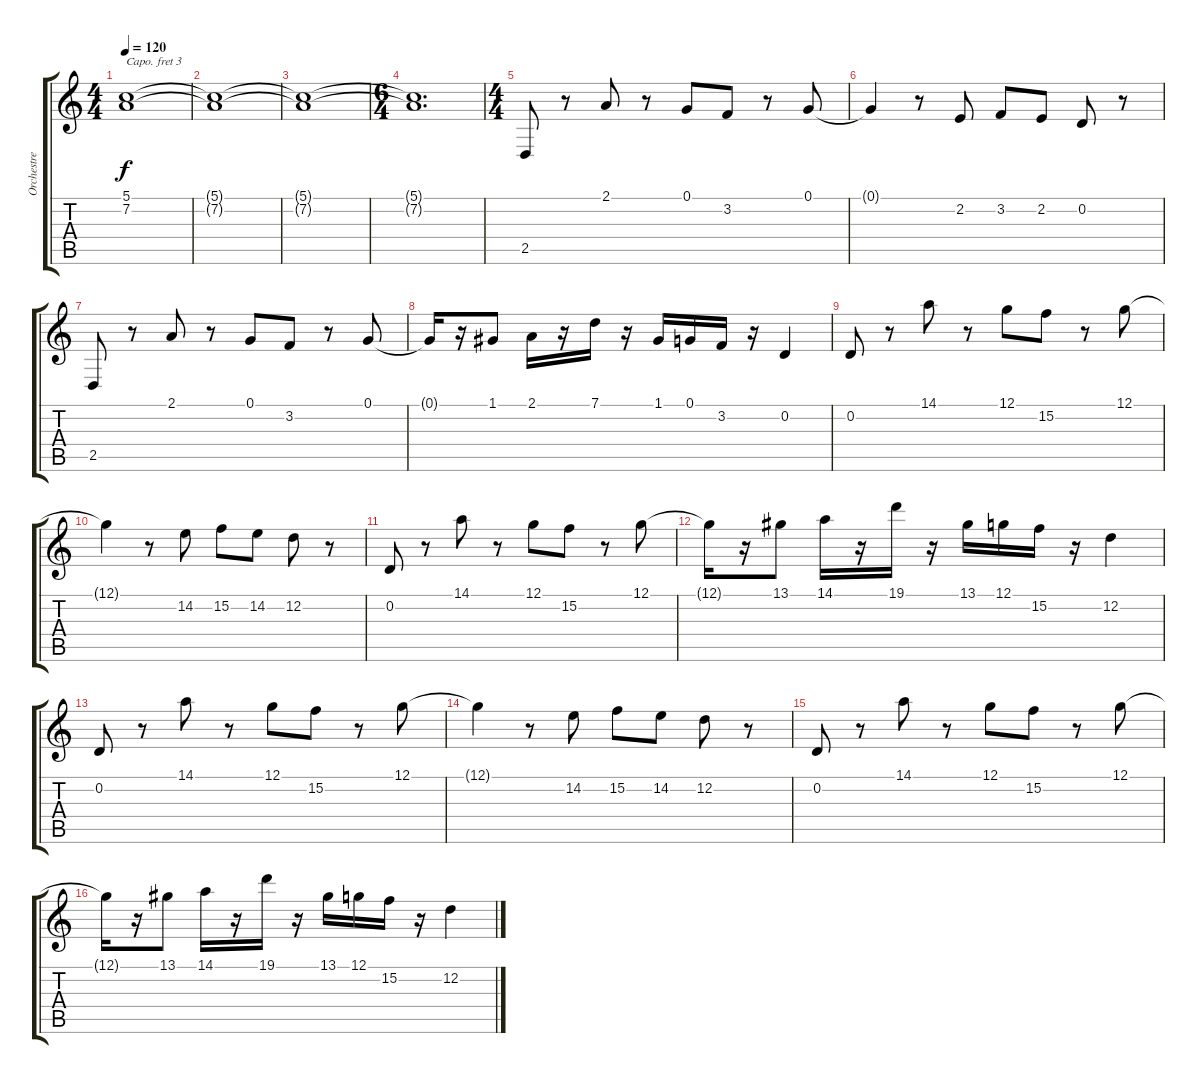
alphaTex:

\track ("Orchestre" "Orchestre") {instrument stringensemble1}
\staff {score tabs}
\capo 3
\tuning (E4 B3 G3 D3 A2 E2) {hide}
\ts (4 4)
\tempo 120
\clef g2
\ks c
(5.1 7.2).1{dy f} |
(5.1{t} 7.2{t}).1 |
(5.1{t} 7.2{t}).1 |
\ts (6 4)
(5.1{t} 7.2{t}).1{d volume 0} |
\ts (4 4)
2.5.8{volume 16} r.8 2.1.8 r.8 0.1.8 3.2.8 r.8 0.1.8 |
0.1{t}.4 r.8 2.2.8 3.2.8 2.2.8 0.2.8 r.8 |
2.5.8 r.8 2.1.8 r.8 0.1.8 3.2.8 r.8 0.1.8 |
0.1{t}.16 r.16 1.1.8 2.1.16 r.16 7.1.16 r.16 1.1.16 0.1.16 3.2.16 r.16 0.2.4 |
0.2.8 r.8 14.1.8 r.8 12.1.8 15.2.8 r.8 12.1.8 |
12.1{t}.4 r.8 14.2.8 15.2.8 14.2.8 12.2.8 r.8 |
0.2.8 r.8 14.1.8 r.8 12.1.8 15.2.8 r.8 12.1.8 |
12.1{t}.16 r.16 13.1.8 14.1.16 r.16 19.1.16 r.16 13.1.16 12.1.16 15.2.16 r.16 12.2.4 |
0.2.8 r.8 14.1.8 r.8 12.1.8 15.2.8 r.8 12.1.8 |
12.1{t}.4 r.8 14.2.8 15.2.8 14.2.8 12.2.8 r.8 |
0.2.8 r.8 14.1.8 r.8 12.1.8 15.2.8 r.8 12.1.8 |
12.1{t}.16 r.16 13.1.8 14.1.16 r.16 19.1.16 r.16 13.1.16 12.1.16 15.2.16 r.16 12.2.4
